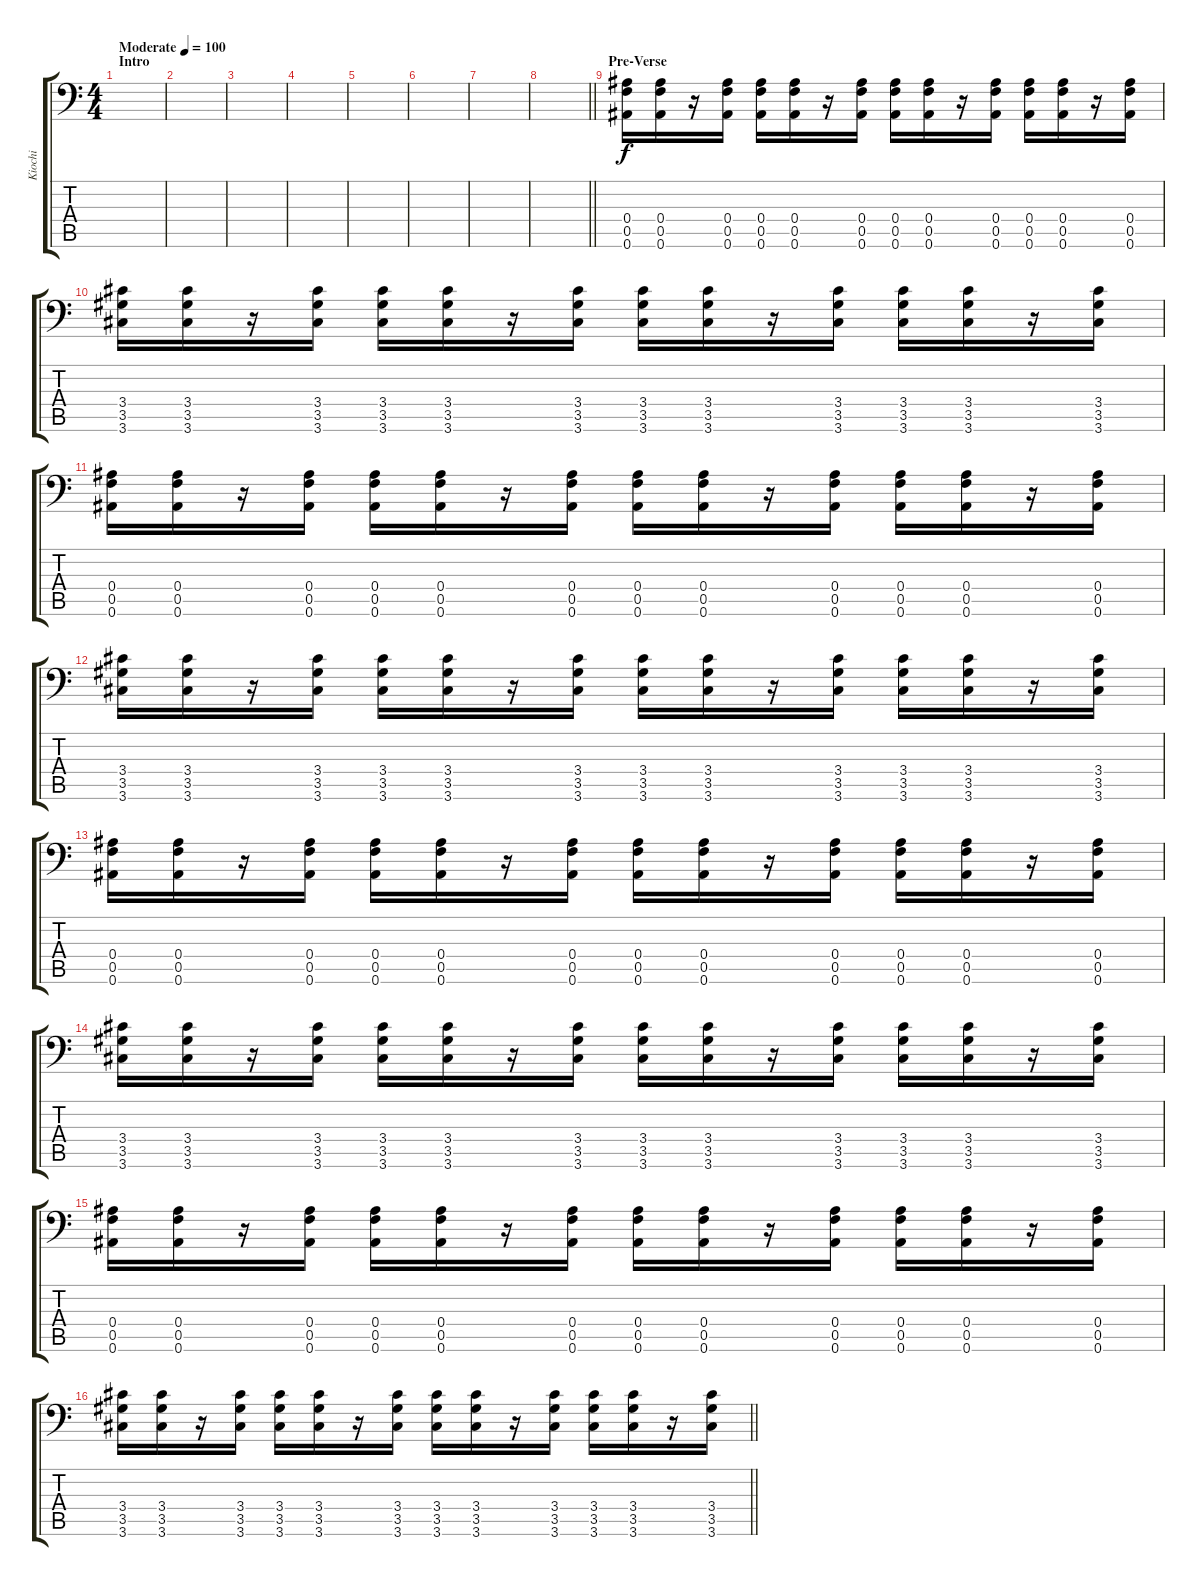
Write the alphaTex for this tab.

\track ("Kiochi " "Kiochi ") {instrument distortionguitar}
\staff {score tabs}
\tuning (C4 G3 Eb3 Bb2 F2 Bb1) {hide}
\ts (4 4)
\section ("" "Intro")
\tempo (100 "Moderate")
\clef f4
\ks c
|
|
|
|
|
|
|
\barLineRight lightlight
|
\section ("" "Pre-Verse")
(0.4 0.5 0.6).16 (0.4 0.5 0.6).16 r.16 (0.4 0.5 0.6).16 (0.4 0.5 0.6).16 (0.4 0.5 0.6).16 r.16 (0.4 0.5 0.6).16 (0.4 0.5 0.6).16 (0.4 0.5 0.6).16 r.16 (0.4 0.5 0.6).16 (0.4 0.5 0.6).16 (0.4 0.5 0.6).16 r.16 (0.4 0.5 0.6).16 |
(3.4 3.5 3.6).16 (3.4 3.5 3.6).16 r.16 (3.4 3.5 3.6).16 (3.4 3.5 3.6).16 (3.4 3.5 3.6).16 r.16 (3.4 3.5 3.6).16 (3.4 3.5 3.6).16 (3.4 3.5 3.6).16 r.16 (3.4 3.5 3.6).16 (3.4 3.5 3.6).16 (3.4 3.5 3.6).16 r.16 (3.4 3.5 3.6).16 |
(0.4 0.5 0.6).16 (0.4 0.5 0.6).16 r.16 (0.4 0.5 0.6).16 (0.4 0.5 0.6).16 (0.4 0.5 0.6).16 r.16 (0.4 0.5 0.6).16 (0.4 0.5 0.6).16 (0.4 0.5 0.6).16 r.16 (0.4 0.5 0.6).16 (0.4 0.5 0.6).16 (0.4 0.5 0.6).16 r.16 (0.4 0.5 0.6).16 |
(3.4 3.5 3.6).16 (3.4 3.5 3.6).16 r.16 (3.4 3.5 3.6).16 (3.4 3.5 3.6).16 (3.4 3.5 3.6).16 r.16 (3.4 3.5 3.6).16 (3.4 3.5 3.6).16 (3.4 3.5 3.6).16 r.16 (3.4 3.5 3.6).16 (3.4 3.5 3.6).16 (3.4 3.5 3.6).16 r.16 (3.4 3.5 3.6).16 |
(0.4 0.5 0.6).16 (0.4 0.5 0.6).16 r.16 (0.4 0.5 0.6).16 (0.4 0.5 0.6).16 (0.4 0.5 0.6).16 r.16 (0.4 0.5 0.6).16 (0.4 0.5 0.6).16 (0.4 0.5 0.6).16 r.16 (0.4 0.5 0.6).16 (0.4 0.5 0.6).16 (0.4 0.5 0.6).16 r.16 (0.4 0.5 0.6).16 |
(3.4 3.5 3.6).16 (3.4 3.5 3.6).16 r.16 (3.4 3.5 3.6).16 (3.4 3.5 3.6).16 (3.4 3.5 3.6).16 r.16 (3.4 3.5 3.6).16 (3.4 3.5 3.6).16 (3.4 3.5 3.6).16 r.16 (3.4 3.5 3.6).16 (3.4 3.5 3.6).16 (3.4 3.5 3.6).16 r.16 (3.4 3.5 3.6).16 |
(0.4 0.5 0.6).16 (0.4 0.5 0.6).16 r.16 (0.4 0.5 0.6).16 (0.4 0.5 0.6).16 (0.4 0.5 0.6).16 r.16 (0.4 0.5 0.6).16 (0.4 0.5 0.6).16 (0.4 0.5 0.6).16 r.16 (0.4 0.5 0.6).16 (0.4 0.5 0.6).16 (0.4 0.5 0.6).16 r.16 (0.4 0.5 0.6).16 |
\barLineRight lightlight
(3.4 3.5 3.6).16 (3.4 3.5 3.6).16 r.16 (3.4 3.5 3.6).16 (3.4 3.5 3.6).16 (3.4 3.5 3.6).16 r.16 (3.4 3.5 3.6).16 (3.4 3.5 3.6).16 (3.4 3.5 3.6).16 r.16 (3.4 3.5 3.6).16 (3.4 3.5 3.6).16 (3.4 3.5 3.6).16 r.16 (3.4 3.5 3.6).16
